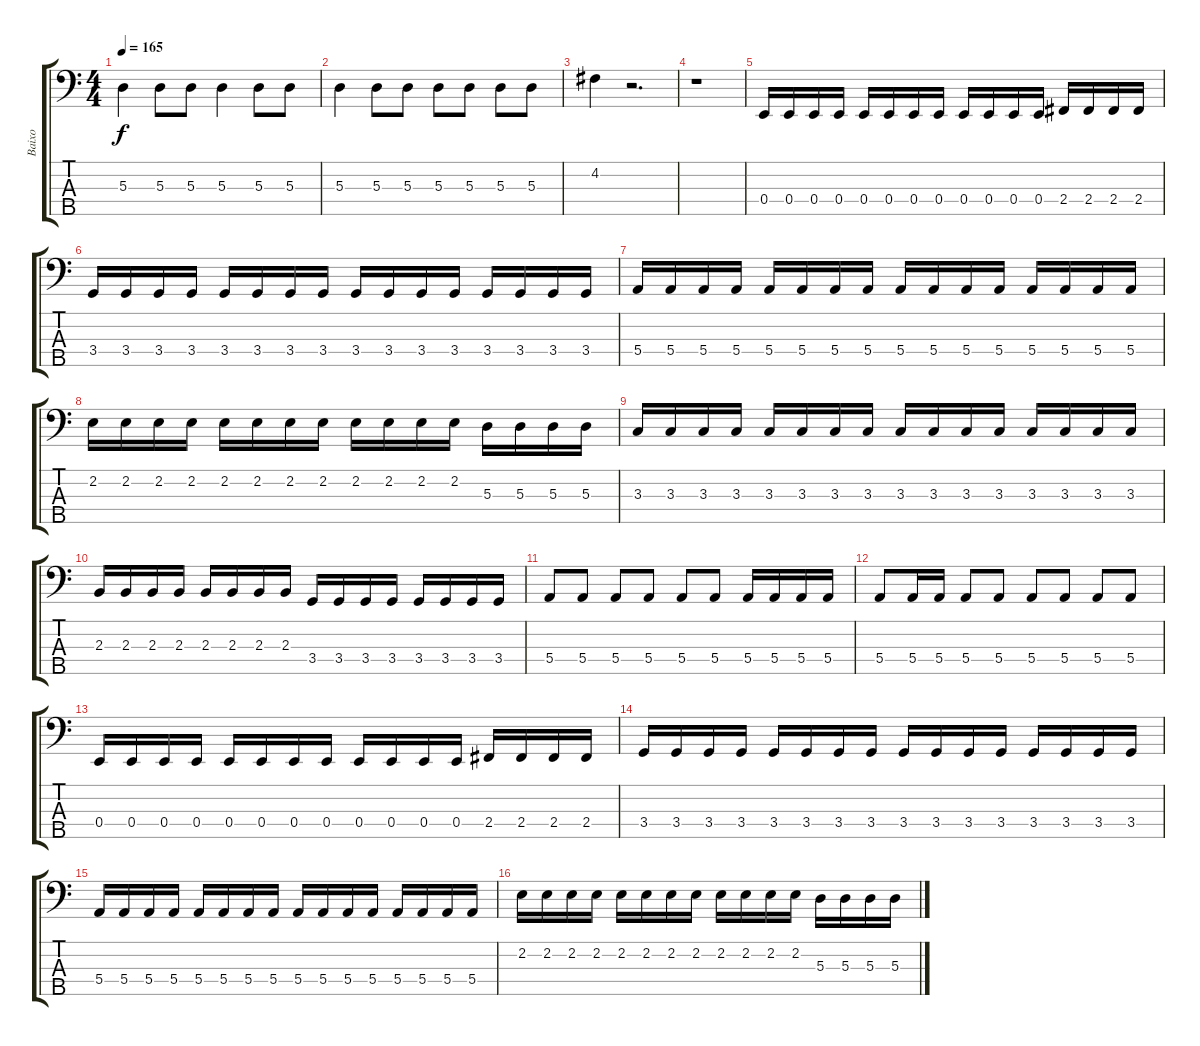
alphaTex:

\track ("Baixo" "Baixo") {instrument electricbassfinger}
\staff {score tabs}
\tuning (G2 D2 A1 E1 B0) {hide}
\ts (4 4)
\tempo 165
\clef f4
\ks c
5.3.4{dy f} 5.3.8 5.3.8 5.3.4 5.3.8 5.3.8 |
5.3.4 5.3.8 5.3.8 5.3.8 5.3.8 5.3.8 5.3.8 |
4.2.4 r.2{d} |
r.1 |
0.4.16 0.4.16 0.4.16 0.4.16 0.4.16 0.4.16 0.4.16 0.4.16 0.4.16 0.4.16 0.4.16 0.4.16 2.4.16 2.4.16 2.4.16 2.4.16 |
3.4.16 3.4.16 3.4.16 3.4.16 3.4.16 3.4.16 3.4.16 3.4.16 3.4.16 3.4.16 3.4.16 3.4.16 3.4.16 3.4.16 3.4.16 3.4.16 |
5.4.16 5.4.16 5.4.16 5.4.16 5.4.16 5.4.16 5.4.16 5.4.16 5.4.16 5.4.16 5.4.16 5.4.16 5.4.16 5.4.16 5.4.16 5.4.16 |
2.2.16 2.2.16 2.2.16 2.2.16 2.2.16 2.2.16 2.2.16 2.2.16 2.2.16 2.2.16 2.2.16 2.2.16 5.3.16 5.3.16 5.3.16 5.3.16 |
3.3.16 3.3.16 3.3.16 3.3.16 3.3.16 3.3.16 3.3.16 3.3.16 3.3.16 3.3.16 3.3.16 3.3.16 3.3.16 3.3.16 3.3.16 3.3.16 |
2.3.16 2.3.16 2.3.16 2.3.16 2.3.16 2.3.16 2.3.16 2.3.16 3.4.16 3.4.16 3.4.16 3.4.16 3.4.16 3.4.16 3.4.16 3.4.16 |
5.4.8 5.4.8 5.4.8 5.4.8 5.4.8 5.4.8 5.4.16 5.4.16 5.4.16 5.4.16 |
5.4.8 5.4.16 5.4.16 5.4.8 5.4.8 5.4.8 5.4.8 5.4.8 5.4.8 |
0.4.16 0.4.16 0.4.16 0.4.16 0.4.16 0.4.16 0.4.16 0.4.16 0.4.16 0.4.16 0.4.16 0.4.16 2.4.16 2.4.16 2.4.16 2.4.16 |
3.4.16 3.4.16 3.4.16 3.4.16 3.4.16 3.4.16 3.4.16 3.4.16 3.4.16 3.4.16 3.4.16 3.4.16 3.4.16 3.4.16 3.4.16 3.4.16 |
5.4.16 5.4.16 5.4.16 5.4.16 5.4.16 5.4.16 5.4.16 5.4.16 5.4.16 5.4.16 5.4.16 5.4.16 5.4.16 5.4.16 5.4.16 5.4.16 |
2.2.16 2.2.16 2.2.16 2.2.16 2.2.16 2.2.16 2.2.16 2.2.16 2.2.16 2.2.16 2.2.16 2.2.16 5.3.16 5.3.16 5.3.16 5.3.16
